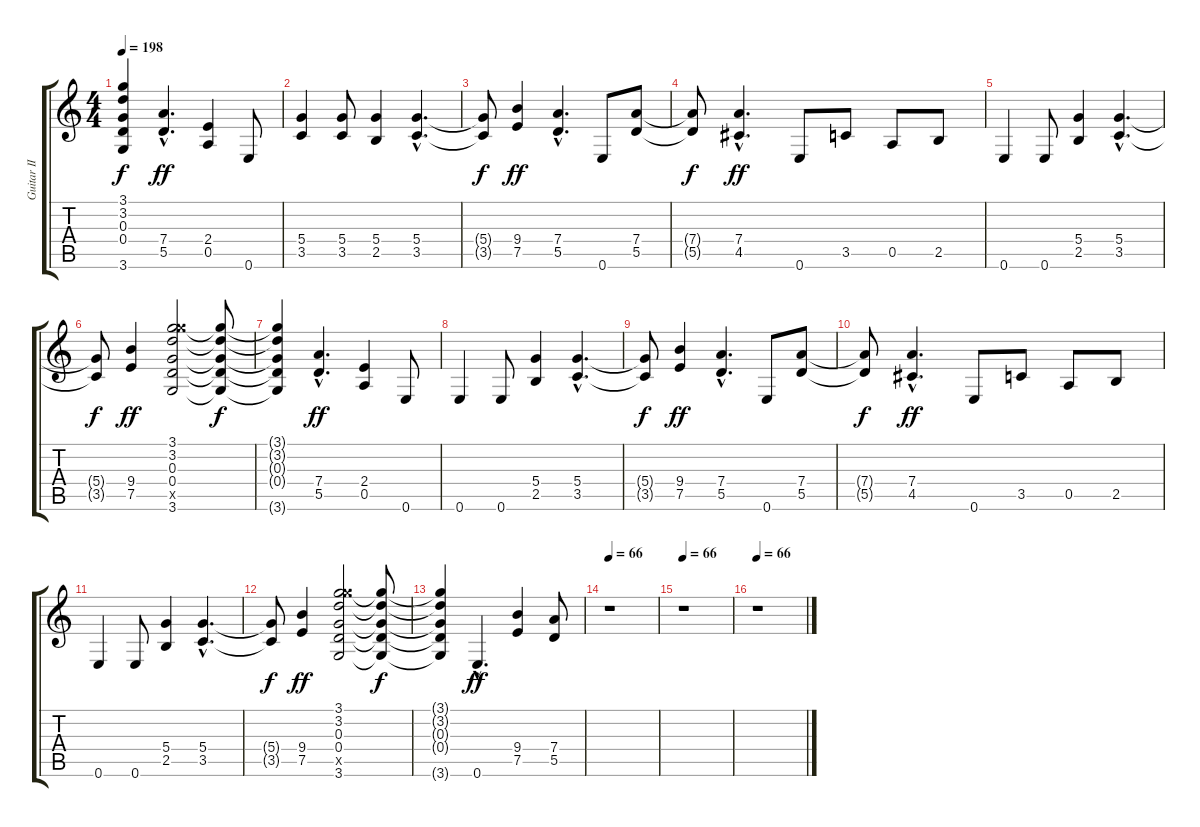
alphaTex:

\track ("Guitar II" "Guitar II") {instrument overdrivenguitar}
\staff {score tabs}
\tuning (E4 B3 G3 D3 A2 E2) {hide}
\ts (4 4)
\tempo 198
\clef g2
\ks c
(3.1{t} 3.2{t} 0.3{t} 0.4{t} 3.6{t}).4{dy f} (7.4{hac} 5.5{hac}).4{d dy ff} (2.4 0.5).4 0.6.8 |
(5.4 3.5).4 (5.4 3.5).8 (5.4 2.5).4 (5.4{hac} 3.5{hac}).4{d} |
(5.4{t} 3.5{t}).8{dy f} (9.4 7.5).4{dy ff} (7.4{hac} 5.5{hac}).4{d} 0.6.8 (7.4 5.5).8 |
(7.4{t} 5.5{t}).8{dy f} (7.4{hac} 4.5{hac}).4{d dy ff} 0.6.8 3.5.8 0.5.8 2.5.8 |
0.6.4 0.6.8 (5.4 2.5).4 (5.4{hac} 3.5{hac}).4{d} |
(5.4{t} 3.5{t}).8{dy f} (9.4 7.5).4{dy ff} (3.1 3.2 0.3 0.4 22.5{x} 3.6).2 (3.1{t} 3.2{t} 0.3{t} 0.4{t} 3.6{t}).8{dy f} |
(3.1{t} 3.2{t} 0.3{t} 0.4{t} 3.6{t}).4 (7.4{hac} 5.5{hac}).4{d dy ff} (2.4 0.5).4 0.6.8 |
0.6.4 0.6.8 (5.4 2.5).4 (5.4{hac} 3.5{hac}).4{d} |
(5.4{t} 3.5{t}).8{dy f} (9.4 7.5).4{dy ff} (7.4{hac} 5.5{hac}).4{d} 0.6.8 (7.4 5.5).8 |
(7.4{t} 5.5{t}).8{dy f} (7.4{hac} 4.5{hac}).4{d dy ff} 0.6.8 3.5.8 0.5.8 2.5.8 |
0.6.4 0.6.8 (5.4 2.5).4 (5.4{hac} 3.5{hac}).4{d} |
(5.4{t} 3.5{t}).8{dy f} (9.4 7.5).4{dy ff} (3.1 3.2 0.3 0.4 22.5{x} 3.6).2 (3.1{t} 3.2{t} 0.3{t} 0.4{t} 3.6{t}).8{dy f} |
(3.1{t} 3.2{t} 0.3{t} 0.4{t} 3.6{t}).4 0.6{hac}.4{d dy ff} (9.4 7.5).4 (7.4 5.5).8 |
\tempo 66
r.1 |
\tempo 66
r.1 |
\tempo 66
r.1
